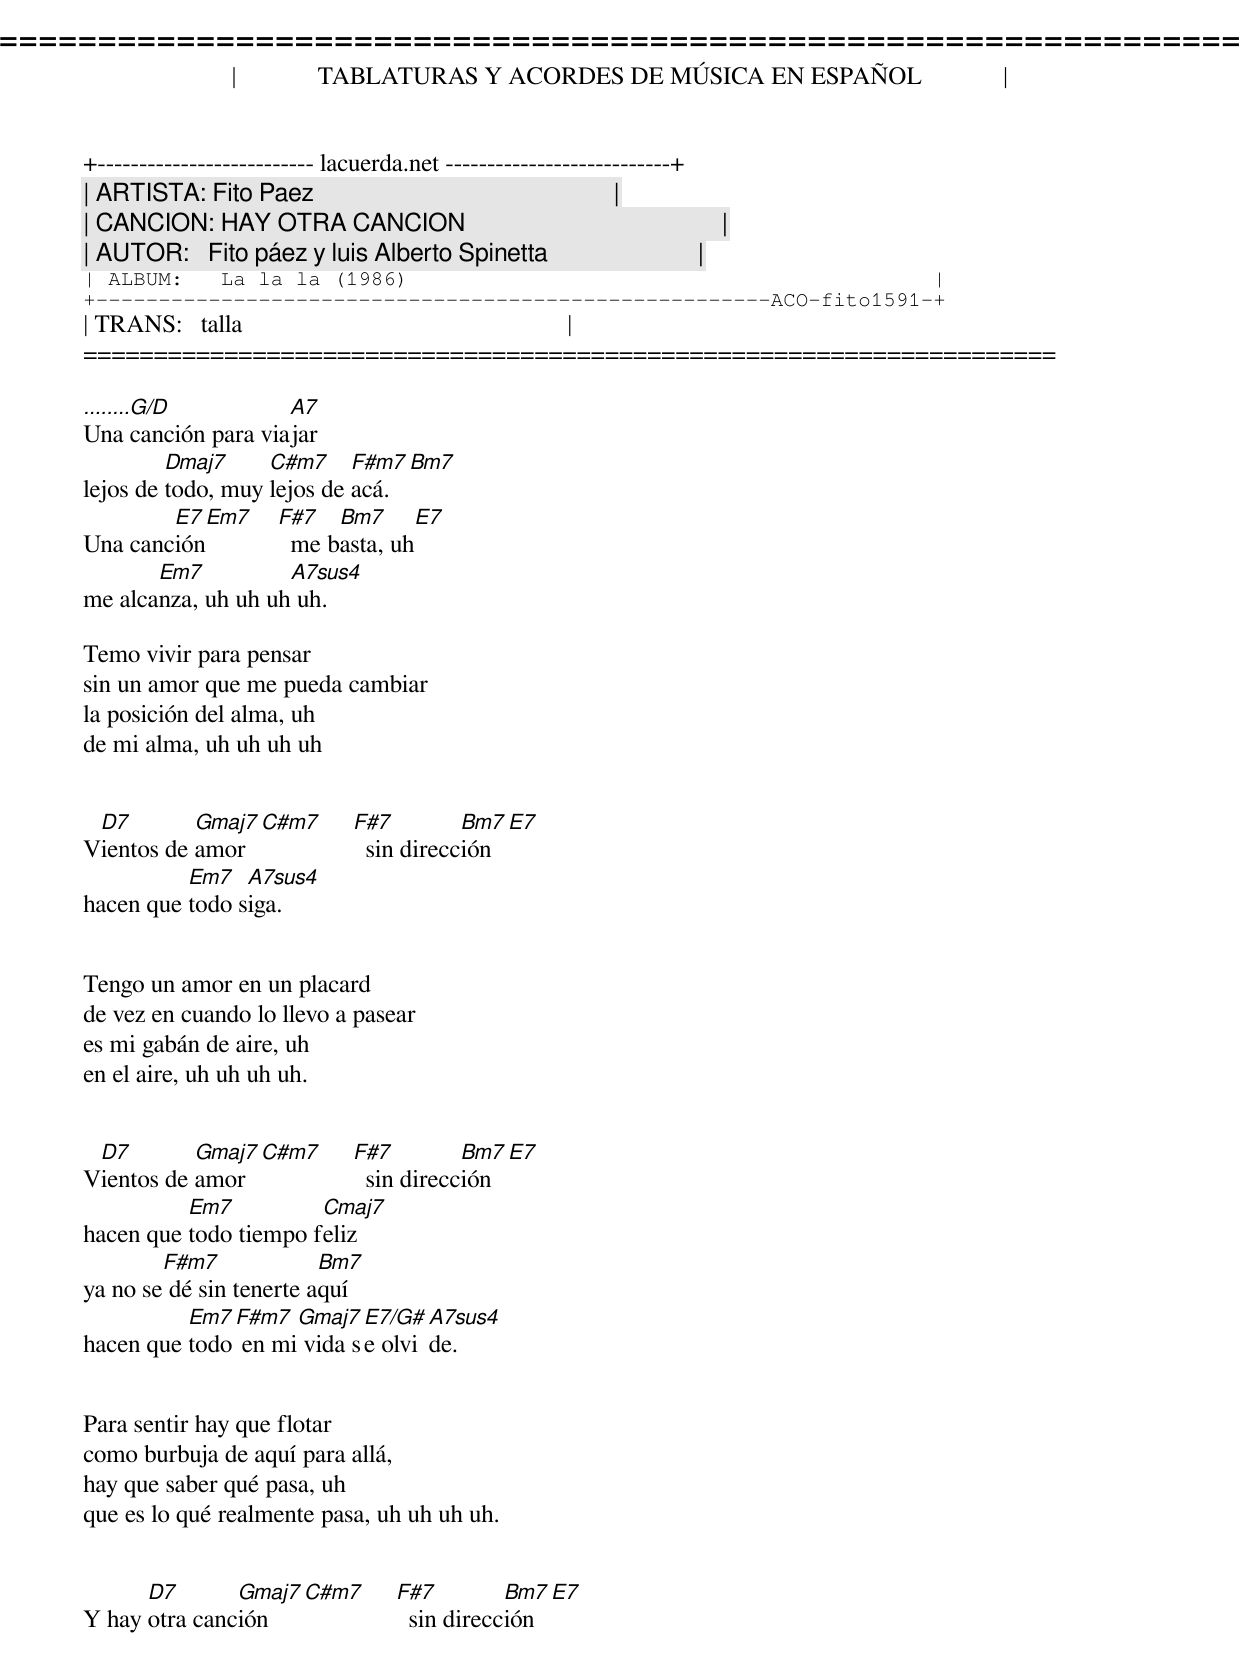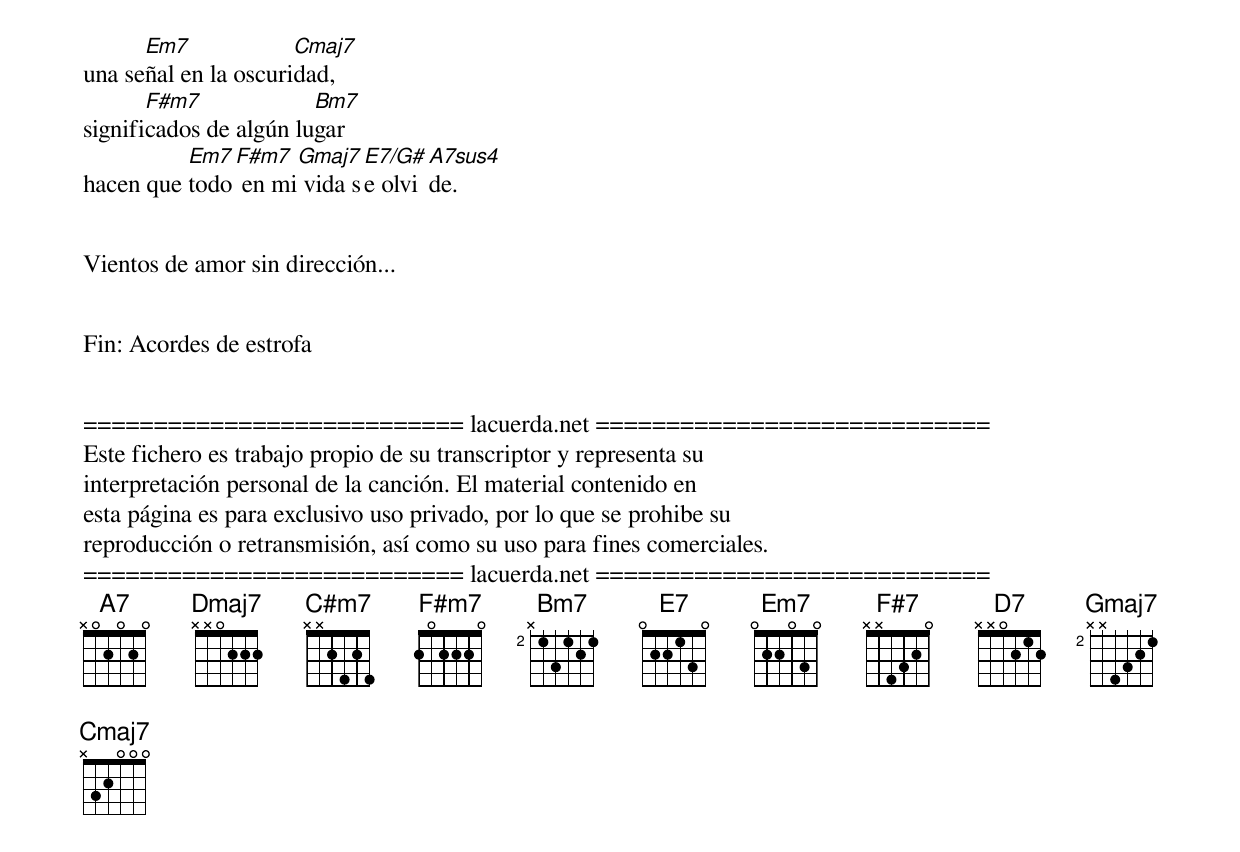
=====================================================================
|             TABLATURAS Y ACORDES DE MÚSICA EN ESPAÑOL             |
+-------------------------- lacuerda.net ---------------------------+
| ARTISTA: Fito Paez                                                |
| CANCION: HAY OTRA CANCION                                         |
| AUTOR:   Fito páez y luis Alberto Spinetta                        |
| ALBUM:   La la la (1986)                                          |
+------------------------------------------------------ACO-fito1591-+
| TRANS:   talla                                                    |
=====================================================================

........G/D         A7
Una canción para viajar
         Dmaj7     C#m7     F#m7 Bm7
lejos de todo, muy lejos de acá.
        E7 Em7 F#7   Bm7     E7
Una canción      me basta, uh
       Em7          A7sus4
me alcanza, uh uh uh uh.

Temo vivir para pensar
sin un amor que me pueda cambiar
la posición del alma, uh
de mi alma, uh uh uh uh


 D7        Gmaj7 C#m7 F#7         Bm7  E7
Vientos de amor         sin dirección
          Em7   A7sus4
hacen que todo siga.


Tengo un amor en un placard
de vez en cuando lo llevo a pasear
es mi gabán de aire, uh
en el aire, uh uh uh uh.


 D7        Gmaj7 C#m7 F#7         Bm7  E7
Vientos de amor         sin dirección
          Em7          Cmaj7
hacen que todo tiempo feliz
        F#m7             Bm7
ya no se dé sin tenerte aquí
          Em7 F#m7  Gmaj7  E7/G# A7sus4
hacen que todo en mi vida se olvide.


Para sentir hay que flotar
como burbuja de aquí para allá,
hay que saber qué pasa, uh
que es lo qué realmente pasa, uh uh uh uh.


      D7       Gmaj7 C#m7 F#7         Bm7  E7
Y hay otra canción          sin dirección
      Em7             Cmaj7
una señal en la oscuridad,
       F#m7             Bm7
significados de algún lugar
          Em7 F#m7  Gmaj7  E7/G# A7sus4
hacen que todo en mi vida se olvide.


Vientos de amor sin dirección...


Fin: Acordes de estrofa


=========================== lacuerda.net ============================
Este fichero es trabajo propio de su transcriptor y representa su
interpretación personal de la canción. El material contenido en
esta página es para exclusivo uso privado, por lo que se prohibe su
reproducción o retransmisión, así como su uso para fines comerciales.
=========================== lacuerda.net ============================
